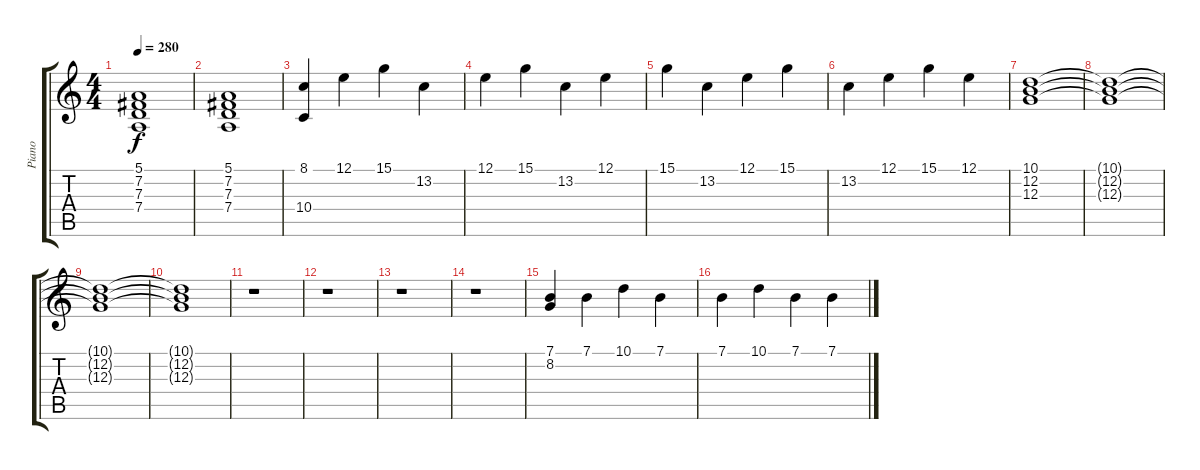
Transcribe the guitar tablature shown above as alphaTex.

\track ("Piano" "Piano") {instrument acousticgrandpiano}
\staff {score tabs}
\tuning (E4 B3 G3 D3 A2 E2) {hide}
\ts (4 4)
\tempo 280
\clef g2
\ks c
(5.1{t} 7.2{t} 7.3{t} 7.4{t}).1{dy f} |
(5.1 7.2 7.3 7.4).1 |
(8.1 10.4).4 12.1.4 15.1.4 13.2.4 |
12.1.4 15.1.4 13.2.4 12.1.4 |
15.1.4 13.2.4 12.1.4 15.1.4 |
13.2.4 12.1.4 15.1.4 12.1.4 |
(10.1 12.2 12.3).1 |
(10.1{t} 12.2{t} 12.3{t}).1 |
(10.1{t} 12.2{t} 12.3{t}).1 |
(10.1{t} 12.2{t} 12.3{t}).1 |
r.1 |
r.1 |
r.1 |
r.1 |
(7.1 8.2).4 7.1.4 10.1.4 7.1.4 |
7.1.4 10.1.4 7.1.4 7.1.4
